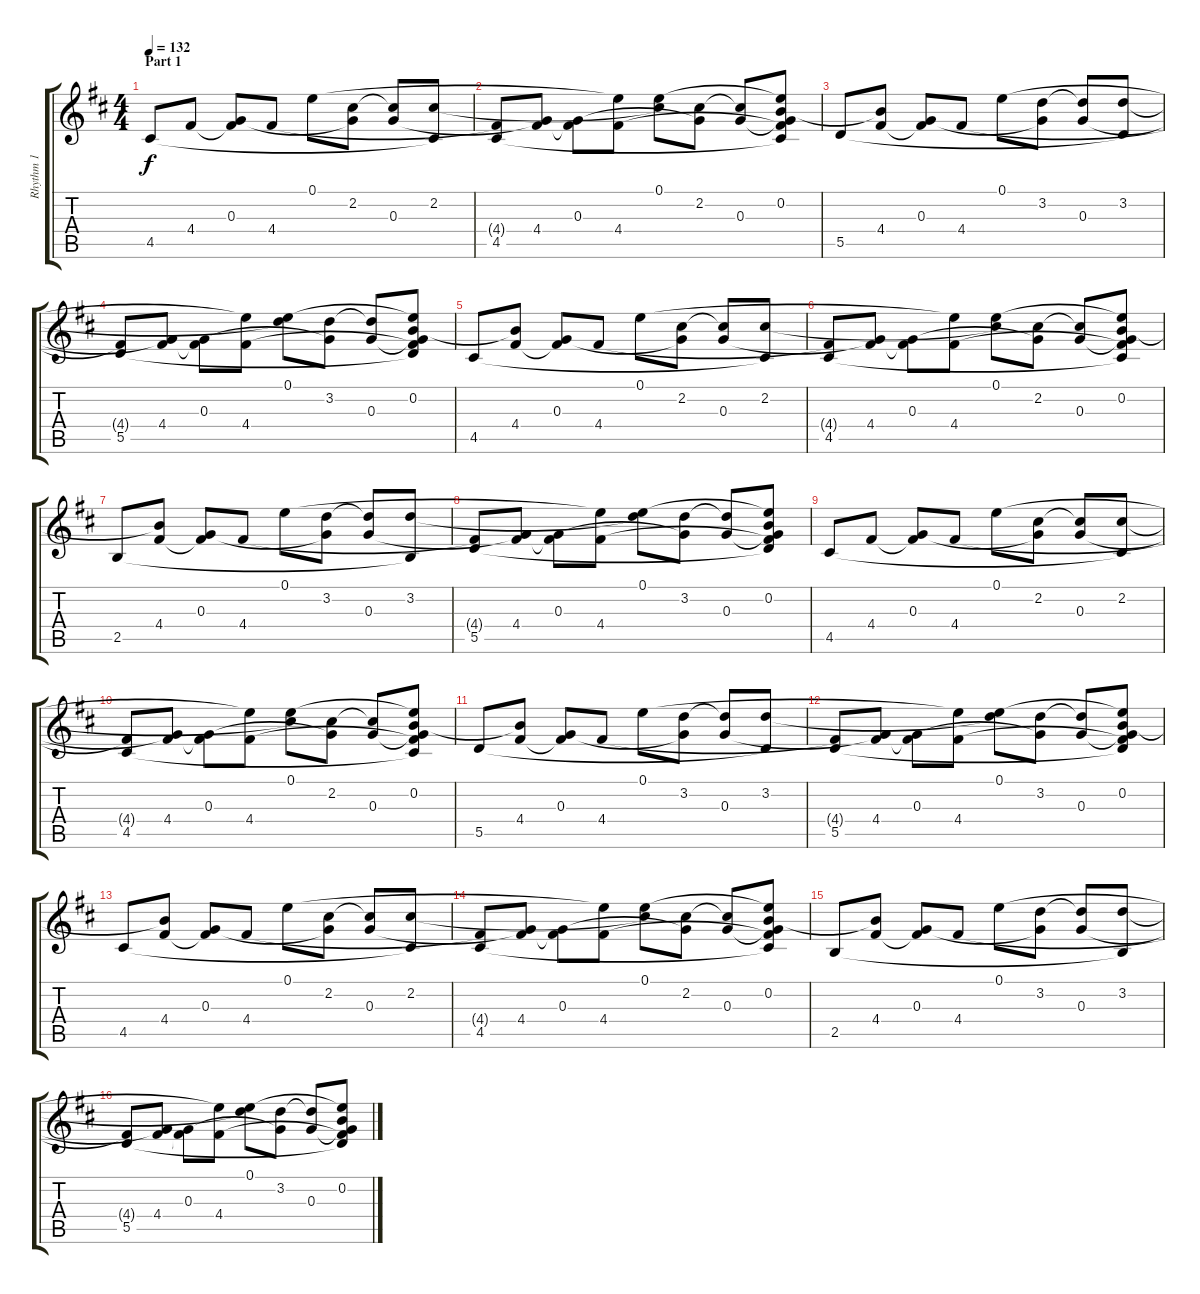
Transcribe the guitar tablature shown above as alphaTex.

\track ("Rhythm 1" "Rhythm 1") {instrument electricguitarjazz}
\staff {score tabs}
\tuning (E4 B3 G3 D3 A2 E2) {hide}
\ts (4 4)
\section ("" "Part 1")
\tempo 132
\clef g2
\ks bminor
4.5.8{dy f instrument electricguitarjazz} 4.4.8 (0.3 4.4{t}).8 4.4.8 0.1.8 (2.2 0.3{t}).8 (2.2{t} 0.3).8 (2.2 4.5{t}).8 |
(4.4{t} 4.5).8 (0.3{t} 4.4).8 (0.3 4.4{t}).8 (0.1{t} 4.4).8 (0.1 2.2{t}).8 (2.2 0.3{t}).8 (2.2{t} 0.3).8 (0.1{t} 0.2 0.3{t} 4.4{t} 4.5{t}).8 |
5.5.8 (0.2{t} 4.4).8 (0.3 4.4{t}).8 4.4.8 0.1.8 (3.2 0.3{t}).8 (3.2{t} 0.3).8 (3.2 5.5{t}).8 |
(4.4{t} 5.5).8 (0.3{t} 4.4).8 (0.3 4.4{t}).8 (0.1{t} 4.4).8 (0.1 3.2{t}).8 (3.2 0.3{t}).8 (3.2{t} 0.3).8 (0.1{t} 0.2 0.3{t} 4.4{t} 5.5{t}).8 |
4.5.8 (0.2{t} 4.4).8 (0.3 4.4{t}).8 4.4.8 0.1.8 (2.2 0.3{t}).8 (2.2{t} 0.3).8 (2.2 4.5{t}).8 |
(4.4{t} 4.5).8 (0.3{t} 4.4).8 (0.3 4.4{t}).8 (0.1{t} 4.4).8 (0.1 2.2{t}).8 (2.2 0.3{t}).8 (2.2{t} 0.3).8 (0.1{t} 0.2 0.3{t} 4.4{t} 4.5{t}).8 |
2.5.8 (0.2{t} 4.4).8 (0.3 4.4{t}).8 4.4.8 0.1.8 (3.2 0.3{t}).8 (3.2{t} 0.3).8 (3.2 2.5{t}).8 |
(4.4{t} 5.5).8 (0.3{t} 4.4).8 (0.3 4.4{t}).8 (0.1{t} 4.4).8 (0.1 3.2{t}).8 (3.2 0.3{t}).8 (3.2{t} 0.3).8 (0.1{t} 0.2 0.3{t} 4.4{t} 5.5{t}).8 |
4.5.8 4.4.8 (0.3 4.4{t}).8 4.4.8 0.1.8 (2.2 0.3{t}).8 (2.2{t} 0.3).8 (2.2 4.5{t}).8 |
(4.4{t} 4.5).8 (0.3{t} 4.4).8 (0.3 4.4{t}).8 (0.1{t} 4.4).8 (0.1 2.2{t}).8 (2.2 0.3{t}).8 (2.2{t} 0.3).8 (0.1{t} 0.2 0.3{t} 4.4{t} 4.5{t}).8 |
5.5.8 (0.2{t} 4.4).8 (0.3 4.4{t}).8 4.4.8 0.1.8 (3.2 0.3{t}).8 (3.2{t} 0.3).8 (3.2 5.5{t}).8 |
(4.4{t} 5.5).8 (0.3{t} 4.4).8 (0.3 4.4{t}).8 (0.1{t} 4.4).8 (0.1 3.2{t}).8 (3.2 0.3{t}).8 (3.2{t} 0.3).8 (0.1{t} 0.2 0.3{t} 4.4{t} 5.5{t}).8 |
4.5.8 (0.2{t} 4.4).8 (0.3 4.4{t}).8 4.4.8 0.1.8 (2.2 0.3{t}).8 (2.2{t} 0.3).8 (2.2 4.5{t}).8 |
(4.4{t} 4.5).8 (0.3{t} 4.4).8 (0.3 4.4{t}).8 (0.1{t} 4.4).8 (0.1 2.2{t}).8 (2.2 0.3{t}).8 (2.2{t} 0.3).8 (0.1{t} 0.2 0.3{t} 4.4{t} 4.5{t}).8 |
2.5.8 (0.2{t} 4.4).8 (0.3 4.4{t}).8 4.4.8 0.1.8 (3.2 0.3{t}).8 (3.2{t} 0.3).8 (3.2 2.5{t}).8 |
(4.4{t} 5.5).8 (0.3{t} 4.4).8 (0.3 4.4{t}).8 (0.1{t} 4.4).8 (0.1 3.2{t}).8 (3.2 0.3{t}).8 (3.2{t} 0.3).8 (0.1{t} 0.2 0.3{t} 4.4{t} 5.5{t}).8
